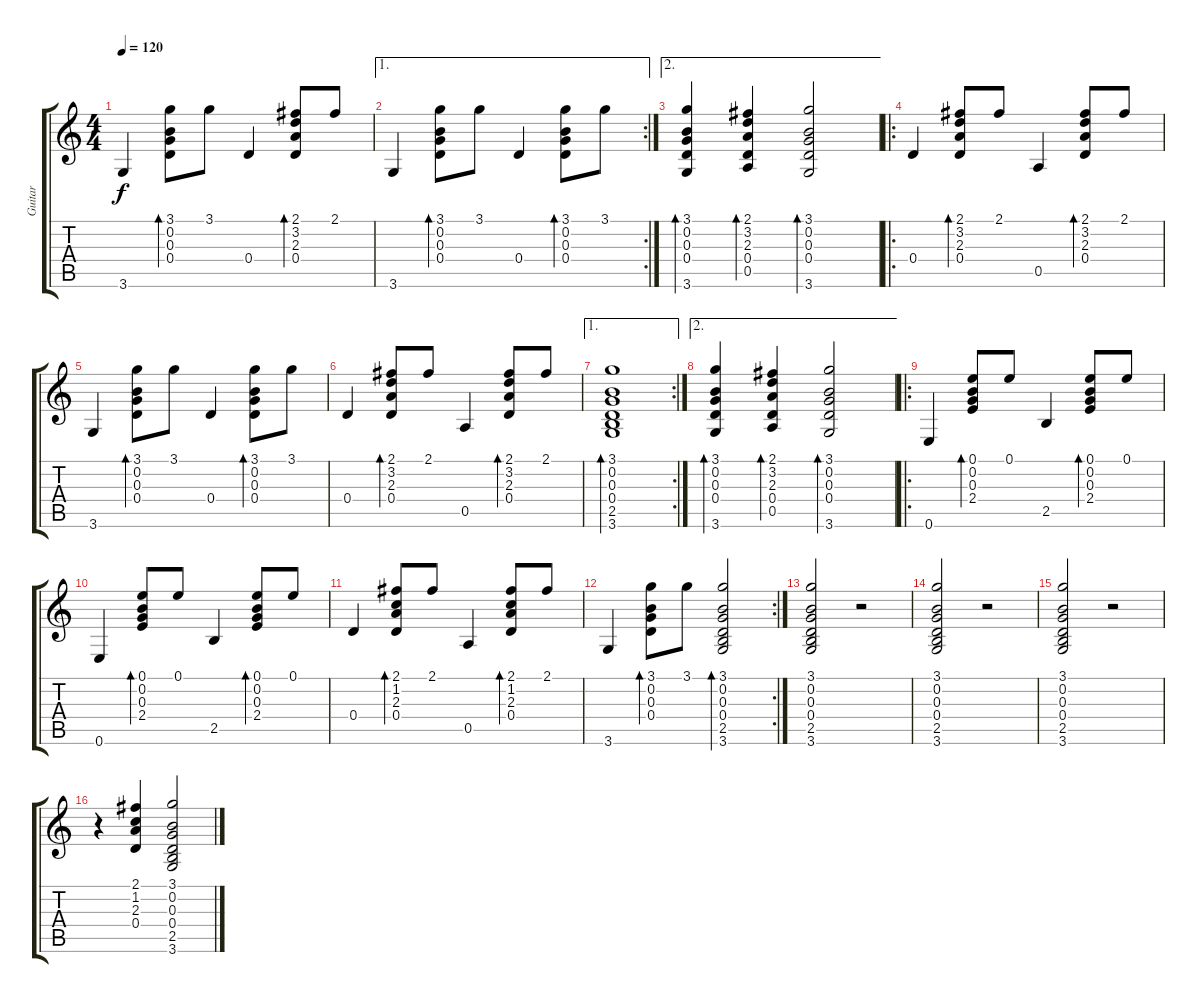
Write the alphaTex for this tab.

\track ("Guitar" "Guitar") {instrument acousticguitarnylon}
\staff {score tabs}
\tuning (E4 B3 G3 D3 A2 E2) {hide}
\ts (4 4)
\tempo 120
\clef g2
\ks c
3.6.4{dy f} (3.1 0.2 0.3 0.4).8{bd 60} 3.1.8 0.4.4 (2.1 3.2 2.3 0.4).8{bd 60} 2.1.8 |
\ae 1
\rc 2
3.6.4 (3.1 0.2 0.3 0.4).8{bd 60} 3.1.8 0.4.4 (3.1 0.2 0.3 0.4).8{bd 60} 3.1.8 |
\ae 2
(3.1 0.2 0.3 0.4 3.6).4{bd 60} (2.1 3.2 2.3 0.4 0.5).4{bd 60} (3.1 0.2 0.3 0.4 3.6).2{bd 240} |
\ro
0.4.4 (2.1 3.2 2.3 0.4).8{bd 120} 2.1.8 0.5.4 (2.1 3.2 2.3 0.4).8{bd 120} 2.1.8 |
3.6.4 (3.1 0.2 0.3 0.4).8{bd 60} 3.1.8 0.4.4 (3.1 0.2 0.3 0.4).8{bd 60} 3.1.8 |
0.4.4 (2.1 3.2 2.3 0.4).8{bd 120} 2.1.8 0.5.4 (2.1 3.2 2.3 0.4).8{bd 120} 2.1.8 |
\ae 1
\rc 2
(3.1 0.2 0.3 0.4 2.5 3.6).1{bd 480} |
\ae 2
(3.1 0.2 0.3 0.4 3.6).4{bd 60} (2.1 3.2 2.3 0.4 0.5).4{bd 60} (3.1 0.2 0.3 0.4 3.6).2{bd 240} |
\ro
0.6.4 (0.1 0.2 0.3 2.4).8{bd 120} 0.1.8 2.5.4 (0.1 0.2 0.3 2.4).8{bd 120} 0.1.8 |
0.6.4 (0.1 0.2 0.3 2.4).8{bd 120} 0.1.8 2.5.4 (0.1 0.2 0.3 2.4).8{bd 120} 0.1.8 |
0.4.4 (2.1 1.2 2.3 0.4).8{bd 120} 2.1.8 0.5.4 (2.1 1.2 2.3 0.4).8{bd 120} 2.1.8 |
\rc 2
3.6.4 (3.1 0.2 0.3 0.4).8{bd 60} 3.1.8 (3.1 0.2 0.3 0.4 2.5 3.6).2{bd 60} |
(3.1 0.2 0.3 0.4 2.5 3.6).2 r.2 |
(3.1 0.2 0.3 0.4 2.5 3.6).2 r.2 |
(3.1 0.2 0.3 0.4 2.5 3.6).2 r.2 |
r.4 (2.1 1.2 2.3 0.4).4 (3.1 0.2 0.3 0.4 2.5 3.6).2
